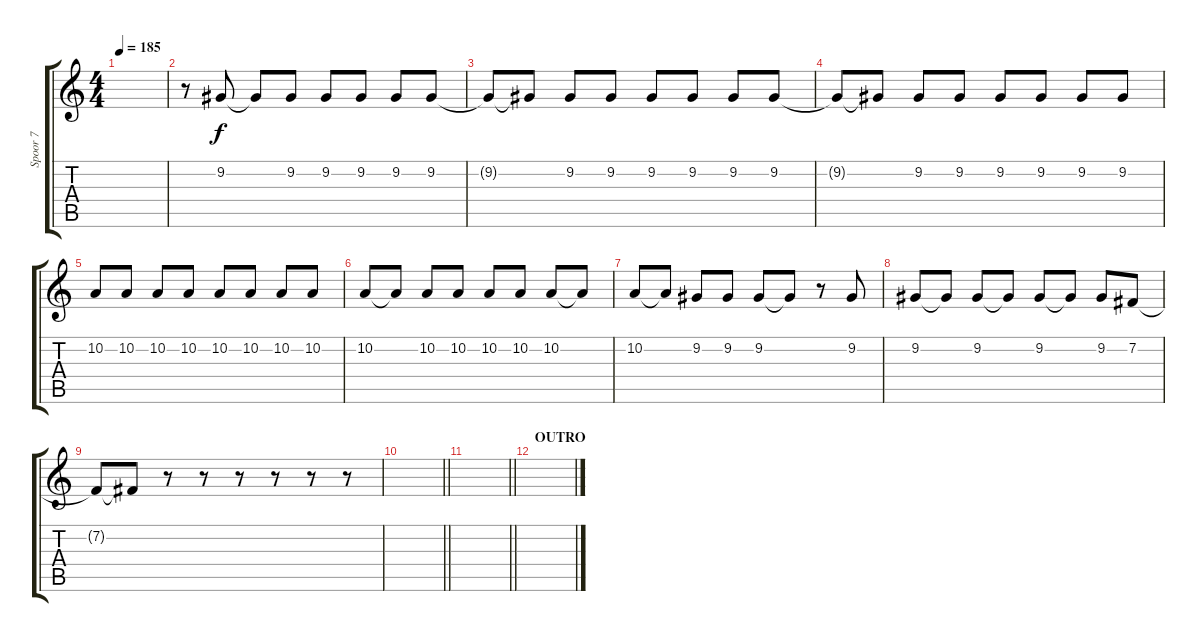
\track ("Spoor 7" "Spoor 7") {instrument sopranosax}
\staff {score tabs}
\tuning (E4 B3 G3 D3 A2 E2) {hide}
\ts (4 4)
\tempo 185
\clef g2
\ks c
|
r.8 9.2.8 9.2{t}.8 9.2.8 9.2.8 9.2.8 9.2.8 9.2.8 |
9.2{t}.8 9.2{t}.8 9.2.8 9.2.8 9.2.8 9.2.8 9.2.8 9.2.8 |
9.2{t}.8 9.2{t}.8 9.2.8 9.2.8 9.2.8 9.2.8 9.2.8 9.2.8 |
10.2.8 10.2.8 10.2.8 10.2.8 10.2.8 10.2.8 10.2.8 10.2.8 |
10.2.8 10.2{t}.8 10.2.8 10.2.8 10.2.8 10.2.8 10.2.8 10.2{t}.8 |
10.2.8 10.2{t}.8 9.2.8 9.2.8 9.2.8 9.2{t}.8 r.8 9.2.8 |
9.2.8 9.2{t}.8 9.2.8 9.2{t}.8 9.2.8 9.2{t}.8 9.2.8 7.2.8 |
7.2{t}.8 7.2{t}.8 r.8 r.8 r.8 r.8 r.8 r.8 |
\barLineRight lightlight
|
\barLineRight lightlight
|
\section ("" "OUTRO")
